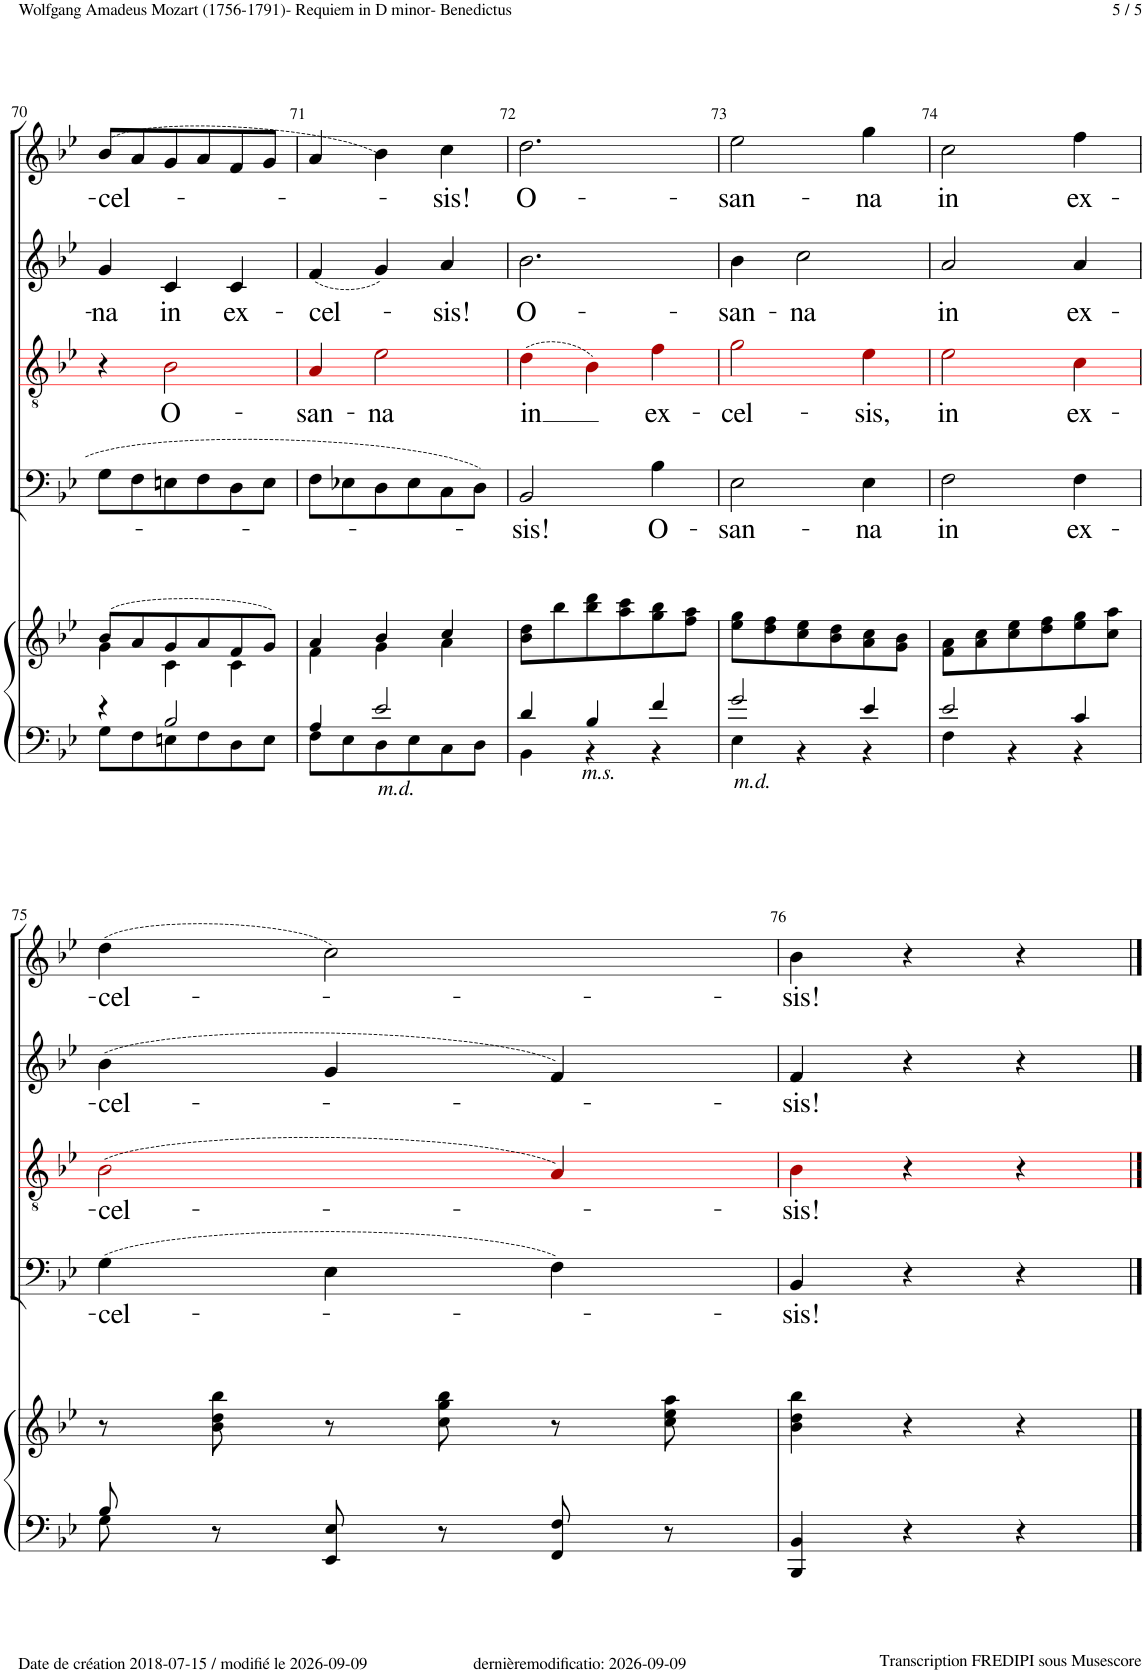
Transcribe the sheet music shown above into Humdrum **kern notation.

**kern	**kern	**kern	**text	**kern	**text	**kern	**text	**kern	**text
*part5	*part5	*part4	*part4	*part3	*part3	*part2	*part2	*part1	*part1
*staff6	*staff5	*staff4	*staff4	*staff3	*staff3	*staff2	*staff2	*staff1	*staff1
*I"Piano	*	*I"Bass	*	*I"Tenor	*	*I"Alto	*	*I"Soprano	*
*I'Pno	*	*	*	*	*	*	*	*	*
!!LO:PB:g=z
*clefF4	*clefG2	*clefF4	*	*clefGv2	*	*clefG2	*	*clefG2	*
*	*	*	*	*ITrd8c14	*	*	*	*	*
*k[b-e-]	*k[b-e-]	*k[b-e-]	*	*k[b-e-]	*	*k[b-e-]	*	*k[b-e-]	*
*M3/4	*M3/4	*M3/4	*	*M3/4	*	*M3/4	*	*M3/4	*
=70	=70	=70	=70	=70	=70	=70	=70	=70	=70
*^	*^	*	*	*	*	*	*	*	*
!	!	!	!	!	!	!	!	!	!LO:LY:b	!	!LO:LY:b
4r	8G\L	(8b-/L	4g\	8G!\L	.	4r	.	4g!/	-na	(8b-!/L	-cel-
.	8F\	8a/	.	8F!\	.	.	.	.	.	8a!/	.
!	!	!	!	!	!	!	!LO:LY:b	!	!LO:LY:b	!	!
2B-/	8En\	8g/	4c\	8En!\	.	2B-!i\	O-	4c!/	in	8g!/	.
.	8F\	8a/	.	8F!\	.	.	.	.	.	8a!/	.
!	!	!	!	!	!	!	!	!	!LO:LY:b	!	!
.	8D\	8f/	4c\	8D!\	.	.	.	4c!/	ex-	8f!/	.
.	8E\J	8g/J)	.	8E!\J	.	.	.	.	.	8g!/J	.
=71	=71	=71	=71	=71	=71	=71	=71	=71	=71	=71	=71
!	!	!	!	!	!	!	!LO:LY:b	!	!LO:LY:b	!	!
4A/	8F\L	4a/	4f\	8F!\L	.	4A!i/	-san-	(4f!/	-cel-	4a!/	.
.	8E-\	.	.	8E-X!\	.	.	.	.	.	.	.
!LO:TX:b:i:t=m.d.	!	!	!	!	!	!	!	!	!	!	!
!	!	!	!	!	!	!	!LO:LY:b	!	!	!	!
2e-/	8D\	4b-/	4g\	8D!\	.	2e-!i\	-na	4g!/)	.	4b-!\)	.
.	8E-\	.	.	8E-!\	.	.	.	.	.	.	.
!	!	!	!	!	!	!	!	!	!LO:LY:b	!	!LO:LY:b
.	8C\	4cc/	4a\	8C!\	.	.	.	4a'~!/	-sis!	4cc'~!\	-sis!
.	8D\J	.	.	8D!\J	.	.	.	.	.	.	.
*	*	*v	*v	*	*	*	*	*	*	*	*
=72	=72	=72	=72	=72	=72	=72	=72	=72	=72	=72
!	!	!	!	!LO:LY:b	!	!LO:LY:b	!	!LO:LY:b	!	!LO:LY:b
4d/	4BB-\	8b-\' 8dd\'L	2BB-,!/	-sis!	(4d!i\	in	2.b-!\	O-	2.dd!\	O-
.	.	8bb-'\	.	.	.	.	.	.	.	.
!LO:TX:b:i:t=m.s.	!	!	!	!	!	!	!	!	!	!
4B-/	4r	8bb-\' 8ddd\'	.	.	4B-!i\)	.	.	.	.	.
.	.	8aa\' 8ccc\'	.	.	.	.	.	.	.	.
!	!	!	!	!LO:LY:b	!	!LO:LY:b	!	!	!	!
4f/	4r	8gg\' 8bb-\'	4B-!\	O-	4f!i\	ex-	.	.	.	.
.	.	8ff\' 8aa\'J	.	.	.	.	.	.	.	.
=73	=73	=73	=73	=73	=73	=73	=73	=73	=73	=73
!LO:TX:b:i:t=m.d.	!	!	!	!	!	!	!	!	!	!
!	!	!	!	!LO:LY:b	!	!LO:LY:b	!	!LO:LY:b	!	!LO:LY:b
2g/	4E-\	8ee-\' 8gg\'L	2E-!\	-san-	2g!i\	-cel-	4b-!\	-san-	2ee-!\	-san-
.	.	8dd\' 8ff\'	.	.	.	.	.	.	.	.
!	!	!	!	!	!	!	!	!LO:LY:b	!	!
.	4r	8cc\' 8ee-\'	.	.	.	.	2cc!\	-na	.	.
.	.	8b-\' 8dd\'	.	.	.	.	.	.	.	.
!	!	!	!	!LO:LY:b	!	!LO:LY:b	!	!	!	!LO:LY:b
4e-/	4r	8a\' 8cc\'	4E-!\	-na	4e-'~!i\	-sis,	.	.	4gg!\	-na
.	.	8g\' 8b-\'J	.	.	.	.	.	.	.	.
=74	=74	=74	=74	=74	=74	=74	=74	=74	=74	=74
!	!	!	!	!LO:LY:b	!	!LO:LY:b	!	!LO:LY:b	!	!LO:LY:b
2e-/	4F\	8f\' 8a\'L	2F!\	in	2e-!i\	in	2a!/	in	2cc!\	in
.	.	8a\' 8cc\'	.	.	.	.	.	.	.	.
.	4r	8cc\' 8ee-\'	.	.	.	.	.	.	.	.
.	.	8dd\' 8ff\'	.	.	.	.	.	.	.	.
!	!	!	!	!LO:LY:b	!	!LO:LY:b	!	!LO:LY:b	!	!LO:LY:b
4c/	4r	8ee-\' 8gg\'	4F!\	ex-	4c!i\	ex-	4a!/	ex-	4ff!\	ex-
.	.	8cc\' 8aa\'J	.	.	.	.	.	.	.	.
!!LO:LB:g=z
=75	=75	=75	=75	=75	=75	=75	=75	=75	=75	=75
!	!	!	!	!LO:LY:b	!	!LO:LY:b	!	!LO:LY:b	!	!LO:LY:b
8B-/	8G\	8r	(4G!\	-cel-	(2B-!i\	-cel-	(4b-!\	-cel-	(4dd!\	-cel-
8r	2ryy	8b-\' 8dd\' 8bb-\'	.	.	.	.	.	.	.	.
8EE-/ 8E-/	.	8r	4E-!\	.	.	.	4g!/	.	2cc!\)	.
8r	.	8cc\' 8gg\' 8bb-\'	.	.	.	.	.	.	.	.
8FF/ 8F/	.	8r	4F!\)	.	4A!i/)	.	4f!/)	.	.	.
8r	8ryy	8cc\' 8ee-\' 8aa\'	.	.	.	.	.	.	.	.
=76	=76	=76	=76	=76	=76	=76	=76	=76	=76	=76
!	!	!	!	!LO:LY:b	!	!LO:LY:b	!	!LO:LY:b	!	!LO:LY:b
*v	*v	*	*	*	*	*	*	*	*	*
4BBB-/ 4BB-/	4b-\ 4dd\ 4bb-\	4BB-!/	-sis!	4B-!i\	-sis!	4f!/	-sis!	4b-!\	-sis!
4r	4r	4r	.	4r	.	4r	.	4r	.
4r	4r	4r	.	4r	.	4r	.	4r	.
==	==	==	==	==	==	==	==	==	==
*-	*-	*-	*-	*-	*-	*-	*-	*-	*-
